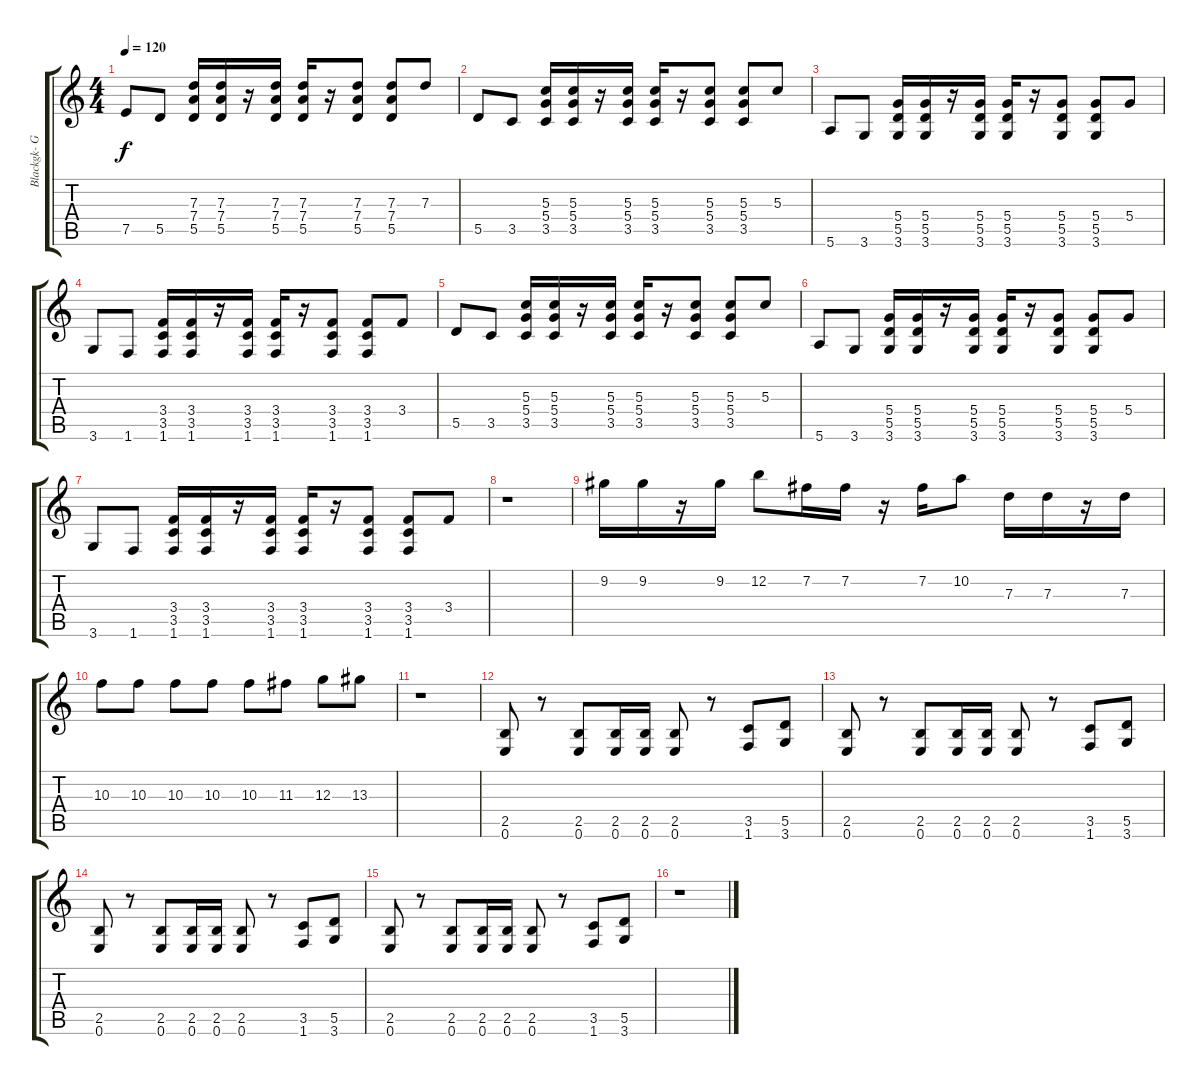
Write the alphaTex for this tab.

\track ("Blackgk- Gitara" "Blackgk- G") {instrument overdrivenguitar}
\staff {score tabs}
\tuning (E4 B3 G3 D3 A2 E2) {hide}
\ts (4 4)
\tempo 120
\clef g2
\ks c
7.5.8{dy f} 5.5.8 (7.3 7.4 5.5).16 (7.3 7.4 5.5).16 r.16 (7.3 7.4 5.5).16 (7.3 7.4 5.5).16 r.16 (7.3 7.4 5.5).8 (7.3 7.4 5.5).8 7.3.8 |
5.5.8 3.5.8 (5.3 5.4 3.5).16 (5.3 5.4 3.5).16 r.16 (5.3 5.4 3.5).16 (5.3 5.4 3.5).16 r.16 (5.3 5.4 3.5).8 (5.3 5.4 3.5).8 5.3.8 |
5.6.8 3.6.8 (5.4 5.5 3.6).16 (5.4 5.5 3.6).16 r.16 (5.4 5.5 3.6).16 (5.4 5.5 3.6).16 r.16 (5.4 5.5 3.6).8 (5.4 5.5 3.6).8 5.4.8 |
3.6.8 1.6.8 (3.4 3.5 1.6).16 (3.4 3.5 1.6).16 r.16 (3.4 3.5 1.6).16 (3.4 3.5 1.6).16 r.16 (3.4 3.5 1.6).8 (3.4 3.5 1.6).8 3.4.8 |
5.5.8 3.5.8 (5.3 5.4 3.5).16 (5.3 5.4 3.5).16 r.16 (5.3 5.4 3.5).16 (5.3 5.4 3.5).16 r.16 (5.3 5.4 3.5).8 (5.3 5.4 3.5).8 5.3.8 |
5.6.8 3.6.8 (5.4 5.5 3.6).16 (5.4 5.5 3.6).16 r.16 (5.4 5.5 3.6).16 (5.4 5.5 3.6).16 r.16 (5.4 5.5 3.6).8 (5.4 5.5 3.6).8 5.4.8 |
3.6.8 1.6.8 (3.4 3.5 1.6).16 (3.4 3.5 1.6).16 r.16 (3.4 3.5 1.6).16 (3.4 3.5 1.6).16 r.16 (3.4 3.5 1.6).8 (3.4 3.5 1.6).8 3.4.8 |
r.1 |
9.2.16 9.2.16 r.16 9.2.16 12.2.8 7.2.16 7.2.16 r.16 7.2.16 10.2.8 7.3.16 7.3.16 r.16 7.3.16 |
10.3.8 10.3.8 10.3.8 10.3.8 10.3.8 11.3.8 12.3.8 13.3.8 |
r.1 |
(2.5 0.6).8 r.8 (2.5 0.6).8 (2.5 0.6).16 (2.5 0.6).16 (2.5 0.6).8 r.8 (3.5 1.6).8 (5.5 3.6).8 |
(2.5 0.6).8 r.8 (2.5 0.6).8 (2.5 0.6).16 (2.5 0.6).16 (2.5 0.6).8 r.8 (3.5 1.6).8 (5.5 3.6).8 |
(2.5 0.6).8 r.8 (2.5 0.6).8 (2.5 0.6).16 (2.5 0.6).16 (2.5 0.6).8 r.8 (3.5 1.6).8 (5.5 3.6).8 |
(2.5 0.6).8 r.8 (2.5 0.6).8 (2.5 0.6).16 (2.5 0.6).16 (2.5 0.6).8 r.8 (3.5 1.6).8 (5.5 3.6).8 |
r.1
